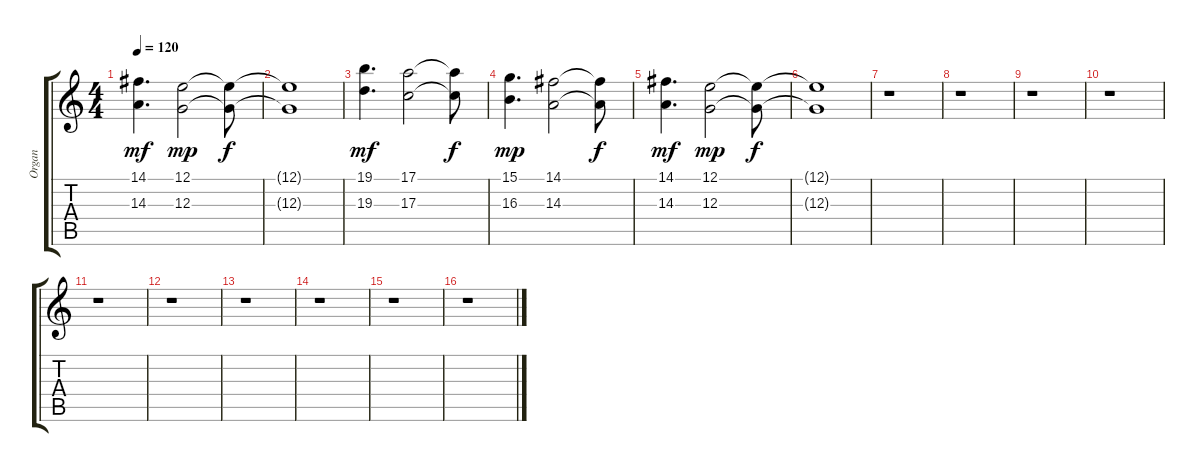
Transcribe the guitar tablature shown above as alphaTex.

\track ("Organ" "Organ") {instrument drawbarorgan}
\staff {score tabs}
\tuning (E4 B3 G3 D3 A2 E2) {hide}
\ts (4 4)
\tempo 120
\clef g2
\ks c
(14.1 14.3).4{d dy mf} (12.1 12.3).2{dy mp} (12.1{t} 12.3{t}).8{dy f} |
(12.1{t} 12.3{t}).1 |
(19.1 19.3).4{d dy mf} (17.1 17.3).2 (17.1{t} 17.3{t}).8{dy f} |
(15.1 16.3).4{d dy mp} (14.1 14.3).2 (14.1{t} 14.3{t}).8{dy f} |
(14.1 14.3).4{d dy mf} (12.1 12.3).2{dy mp} (12.1{t} 12.3{t}).8{dy f} |
(12.1{t} 12.3{t}).1 |
r.1 |
r.1 |
r.1 |
r.1 |
r.1 |
r.1 |
r.1 |
r.1 |
r.1 |
r.1
